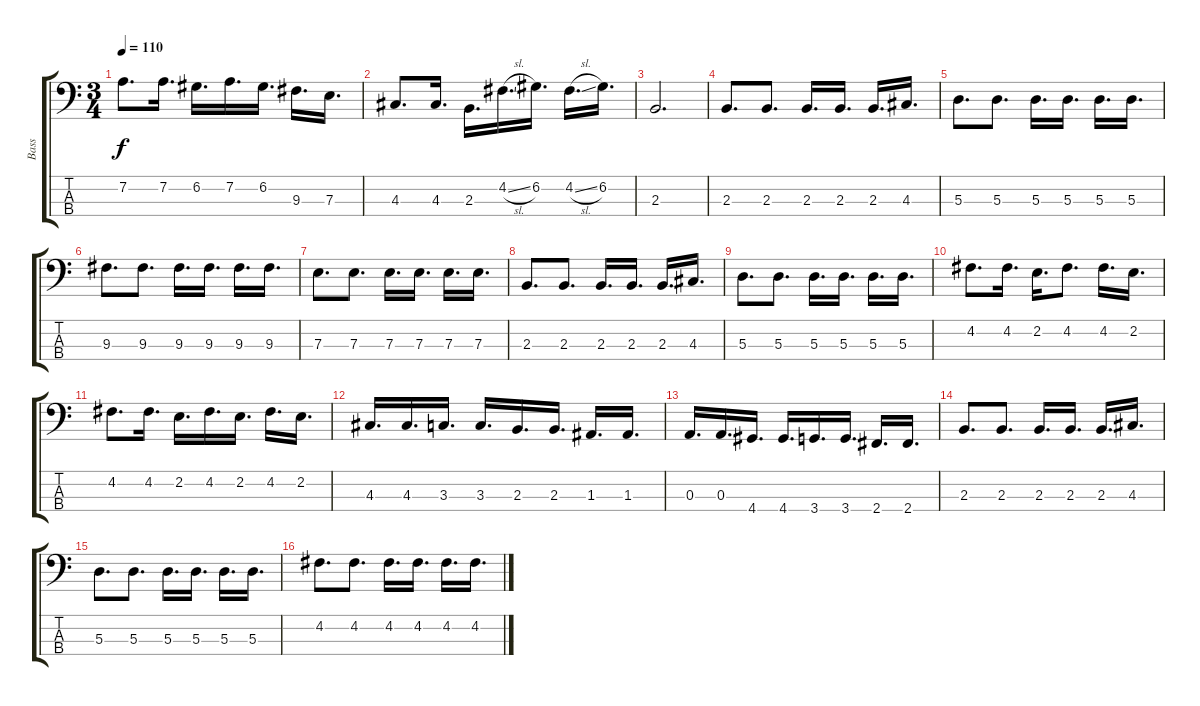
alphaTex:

\track ("Bass" "Bass") {instrument electricbassfinger}
\staff {score tabs}
\tuning (G2 D2 A1 E1) {hide}
\ts (3 4)
\tempo 110
\clef f4
\ks c
7.2.8{d dy f} 7.2.16{d} 6.2.16{d} 7.2.16{d} 6.2.16{d} 9.3.16{d} 7.3.16{d} |
4.3.8{d} 4.3.16{d} 2.3.16{d} 4.2{sl}.16{d} 6.2.16{d} 4.2{sl}.16{d} 6.2.16{d} |
2.3.2{d} |
2.3.8{d} 2.3.8{d} 2.3.16{d} 2.3.16{d} 2.3.16{d} 4.3.16{d} |
5.3.8{d} 5.3.8{d} 5.3.16{d} 5.3.16{d} 5.3.16{d} 5.3.16{d} |
9.3.8{d} 9.3.8{d} 9.3.16{d} 9.3.16{d} 9.3.16{d} 9.3.16{d} |
7.3.8{d} 7.3.8{d} 7.3.16{d} 7.3.16{d} 7.3.16{d} 7.3.16{d} |
2.3.8{d} 2.3.8{d} 2.3.16{d} 2.3.16{d} 2.3.16{d} 4.3.16{d} |
5.3.8{d} 5.3.8{d} 5.3.16{d} 5.3.16{d} 5.3.16{d} 5.3.16{d} |
4.2.8{d} 4.2.16{d} 2.2.16{d} 4.2.8{d} 4.2.16{d} 2.2.16{d} |
4.2.8{d} 4.2.16{d} 2.2.16{d} 4.2.16{d} 2.2.16{d} 4.2.16{d} 2.2.16{d} |
4.3.16{d} 4.3.16{d} 3.3.16{d} 3.3.16{d} 2.3.16{d} 2.3.16{d} 1.3.16{d} 1.3.16{d} |
0.3.16{d} 0.3.16{d} 4.4.16{d} 4.4.16{d} 3.4.16{d} 3.4.16{d} 2.4.16{d} 2.4.16{d} |
2.3.8{d} 2.3.8{d} 2.3.16{d} 2.3.16{d} 2.3.16{d} 4.3.16{d} |
5.3.8{d} 5.3.8{d} 5.3.16{d} 5.3.16{d} 5.3.16{d} 5.3.16{d} |
4.2.8{d} 4.2.8{d} 4.2.16{d} 4.2.16{d} 4.2.16{d} 4.2.16{d}
